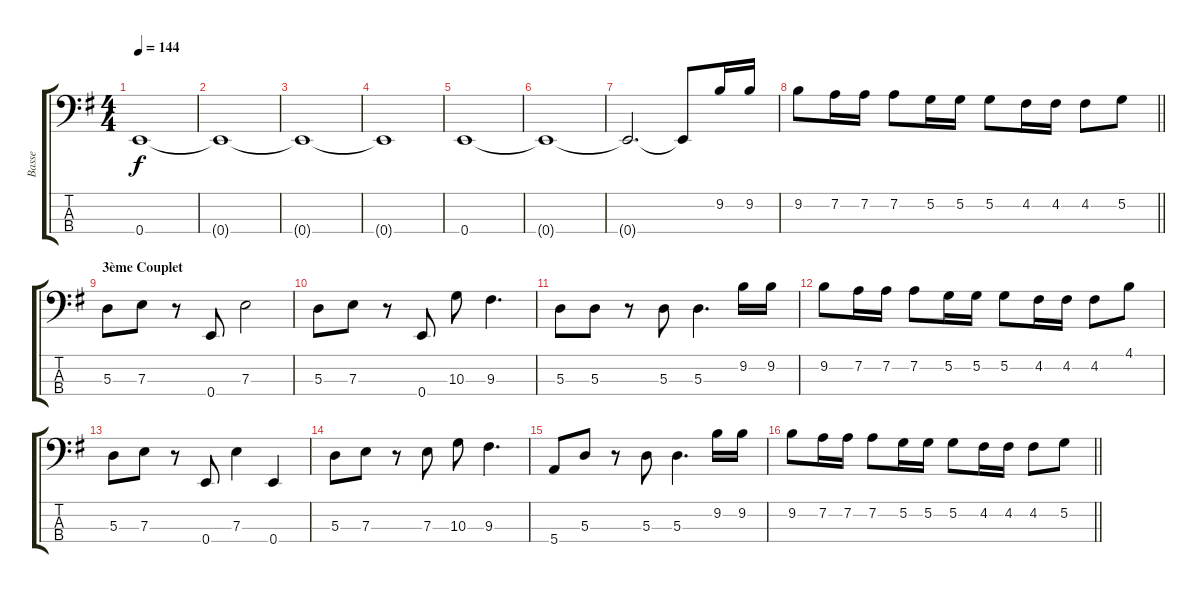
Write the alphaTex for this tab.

\track ("Basse" "Basse") {instrument electricbassfinger}
\staff {score tabs}
\tuning (G2 D2 A1 E1) {hide}
\ts (4 4)
\tempo 144
\clef f4
\ks g
0.4.1{dy f} |
0.4{t}.1 |
0.4{t}.1 |
0.4{t}.1 |
0.4.1 |
0.4{t}.1 |
0.4{t}.2{d} 0.4{t}.8 9.2.16 9.2.16 |
\barLineRight lightlight
9.2.8 7.2.16 7.2.16 7.2.8 5.2.16 5.2.16 5.2.8 4.2.16 4.2.16 4.2.8 5.2.8 |
\section ("" "3ème Couplet")
5.3.8 7.3.8 r.8 0.4.8 7.3.2 |
5.3.8 7.3.8 r.8 0.4.8 10.3.8 9.3.4{d} |
5.3.8 5.3.8 r.8 5.3.8 5.3.4{d} 9.2.16 9.2.16 |
9.2.8 7.2.16 7.2.16 7.2.8 5.2.16 5.2.16 5.2.8 4.2.16 4.2.16 4.2.8 4.1.8 |
5.3.8 7.3.8 r.8 0.4.8 7.3.4 0.4.4 |
5.3.8 7.3.8 r.8 7.3.8 10.3.8 9.3.4{d} |
5.4.8 5.3.8 r.8 5.3.8 5.3.4{d} 9.2.16 9.2.16 |
\barLineRight lightlight
9.2.8 7.2.16 7.2.16 7.2.8 5.2.16 5.2.16 5.2.8 4.2.16 4.2.16 4.2.8 5.2.8
